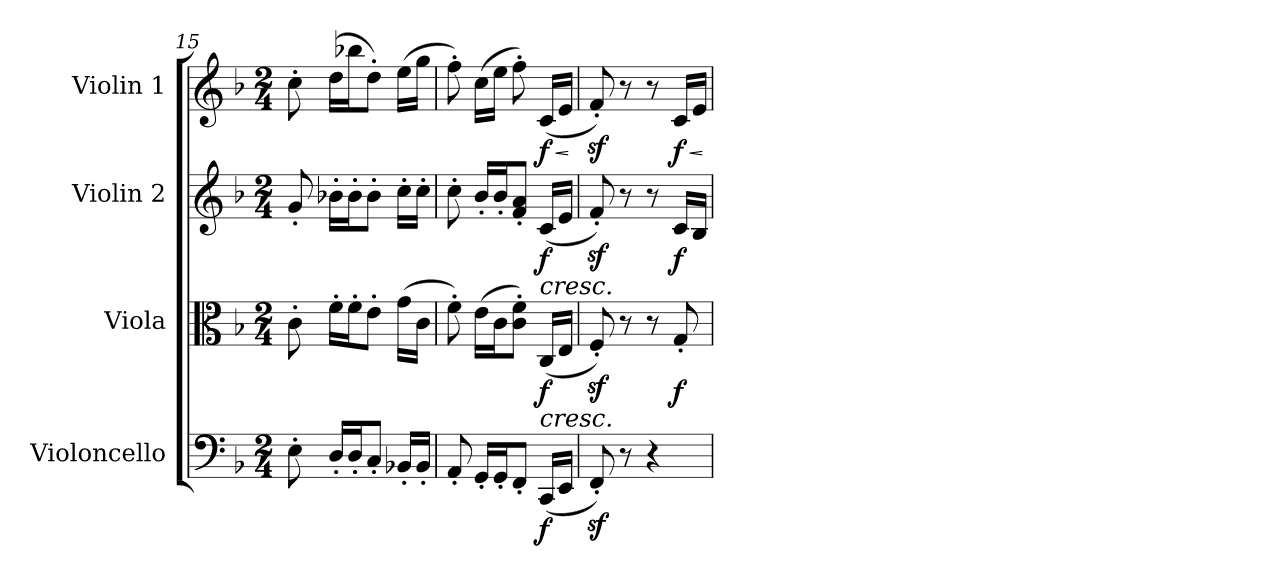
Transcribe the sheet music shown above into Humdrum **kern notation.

**kern	**dynam	**kern	**dynam	**kern	**dynam	**kern	**dynam
*part4	*part4	*part3	*part3	*part2	*part2	*part1	*part1
*staff4	*staff4	*staff3	*staff3	*staff2	*staff2	*staff1	*staff1
*I"Violoncello	*	*I"Viola	*	*I"Violin 2	*	*I"Violin 1	*
*I'Vc	*	*I'Vla	*	*I'Vln	*	*I'Vln	*
!!LO:PB:g=z
*clefF4	*	*clefC3	*	*clefG2	*	*clefG2	*
*k[b-]	*	*k[b-]	*	*k[b-]	*	*k[b-]	*
*M2/4	*	*M2/4	*	*M2/4	*	*M2/4	*
=15	=15	=15	=15	=15	=15	=15	=15
8E'\	.	8c'\	.	8g'/	.	8cc'\	.
16D'/LL	.	16f'\LL	.	16b-X'\LL	.	(16dd\LL	.
16D'/J	.	16f'\J	.	16b-'\J	.	16bb-X\J	.
8C'/J	.	8e'\J	.	8b-'\J	.	8dd'\J)	.
16BB-X'/LL	.	(16g\LL	.	16cc'\LL	.	(16ee\LL	.
16BB-'/JJ	.	16c\JJ	.	16cc'\JJ	.	16gg\JJ	.
=16	=16	=16	=16	=16	=16	=16	=16
8AA'/	.	8f'\)	.	8cc'\	.	8ff'\)	.
16GG'/LL	.	(16e\LL	.	16b-'/LL	.	(16cc\LL	.
16GG'/J	.	16c\J	.	16b-'/J	.	16ee\JJ	.
8FF'/J	.	8c\' 8f\'J)	.	8f/' 8a/'J	.	8ff'\)	.
!	!LO:DY:b	!	!LO:HP:b	!	!LO:HP:b	!	!LO:HP:b
!	!	!	!LO:DY:n=1:b	!	!LO:DY:n=1:b	!	!LO:DY:n=1:b
(16CC/LL	f	(16C/LL	< f	(16c/LL	< f	(16c/LL	< f
16EE/JJ	.	16E/JJ	.	16e/JJ	.	16e/JJ	.
.	.	.	.	.	.	.	[
=17	=17	=17	=17	=17	=17	=17	=17
8FFz<'/)	.	8Fz<'/)	.	8fz<'/)	.	8fz<'/)	.
8r	.	8r	.	8r	.	8r	.
4r	.	8r	.	8r	.	8r	.
!	!	!	!LO:DY:b	!	!LO:DY:b	!	!LO:HP:b
!	!	!	!	!	!	!	!LO:DY:n=1:b
.	.	8G'/	f	16c/LL	f	16c/LL	< f
.	.	.	.	16B-/JJ	.	16e/JJ	.
.	.	.	[	.	[	.	[
=	=	=	=	=	=	=	=
*-	*-	*-	*-	*-	*-	*-	*-
